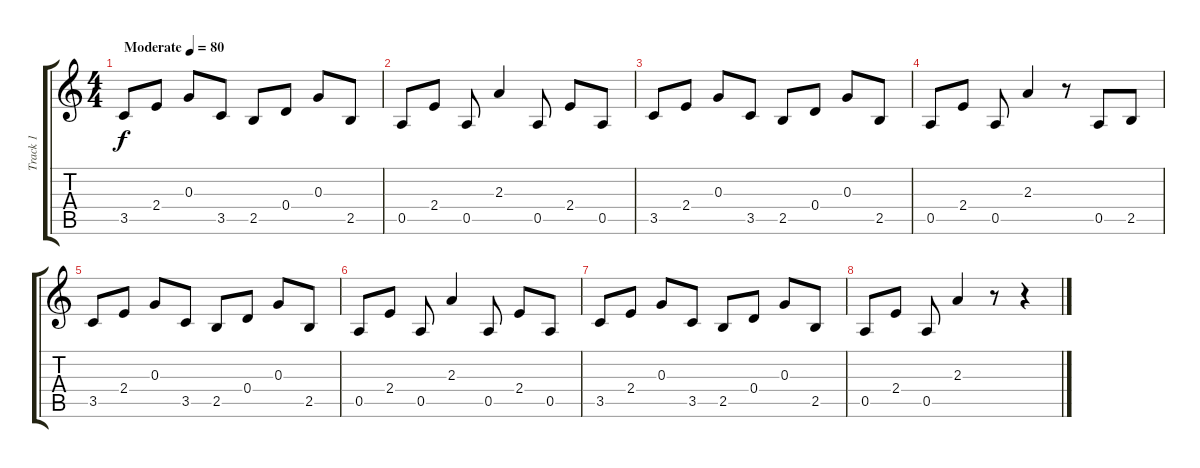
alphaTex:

\track ("Track 1" "Track 1") {instrument acousticguitarsteel}
\staff {score tabs}
\tuning (E4 B3 G3 D3 A2 E2) {hide}
\ts (4 4)
\tempo (80 "Moderate")
\clef g2
\ks c
3.5.8{dy f instrument acousticguitarsteel} 2.4.8 0.3.8 3.5.8 2.5.8 0.4.8 0.3.8 2.5.8 |
0.5.8 2.4.8 0.5.8 2.3.4 0.5.8 2.4.8 0.5.8 |
3.5.8 2.4.8 0.3.8 3.5.8 2.5.8 0.4.8 0.3.8 2.5.8 |
0.5.8 2.4.8 0.5.8 2.3.4 r.8 0.5.8 2.5.8 |
3.5.8 2.4.8 0.3.8 3.5.8 2.5.8 0.4.8 0.3.8 2.5.8 |
0.5.8 2.4.8 0.5.8 2.3.4 0.5.8 2.4.8 0.5.8 |
3.5.8 2.4.8 0.3.8 3.5.8 2.5.8 0.4.8 0.3.8 2.5.8 |
0.5.8 2.4.8 0.5.8 2.3.4 r.8 r.4
